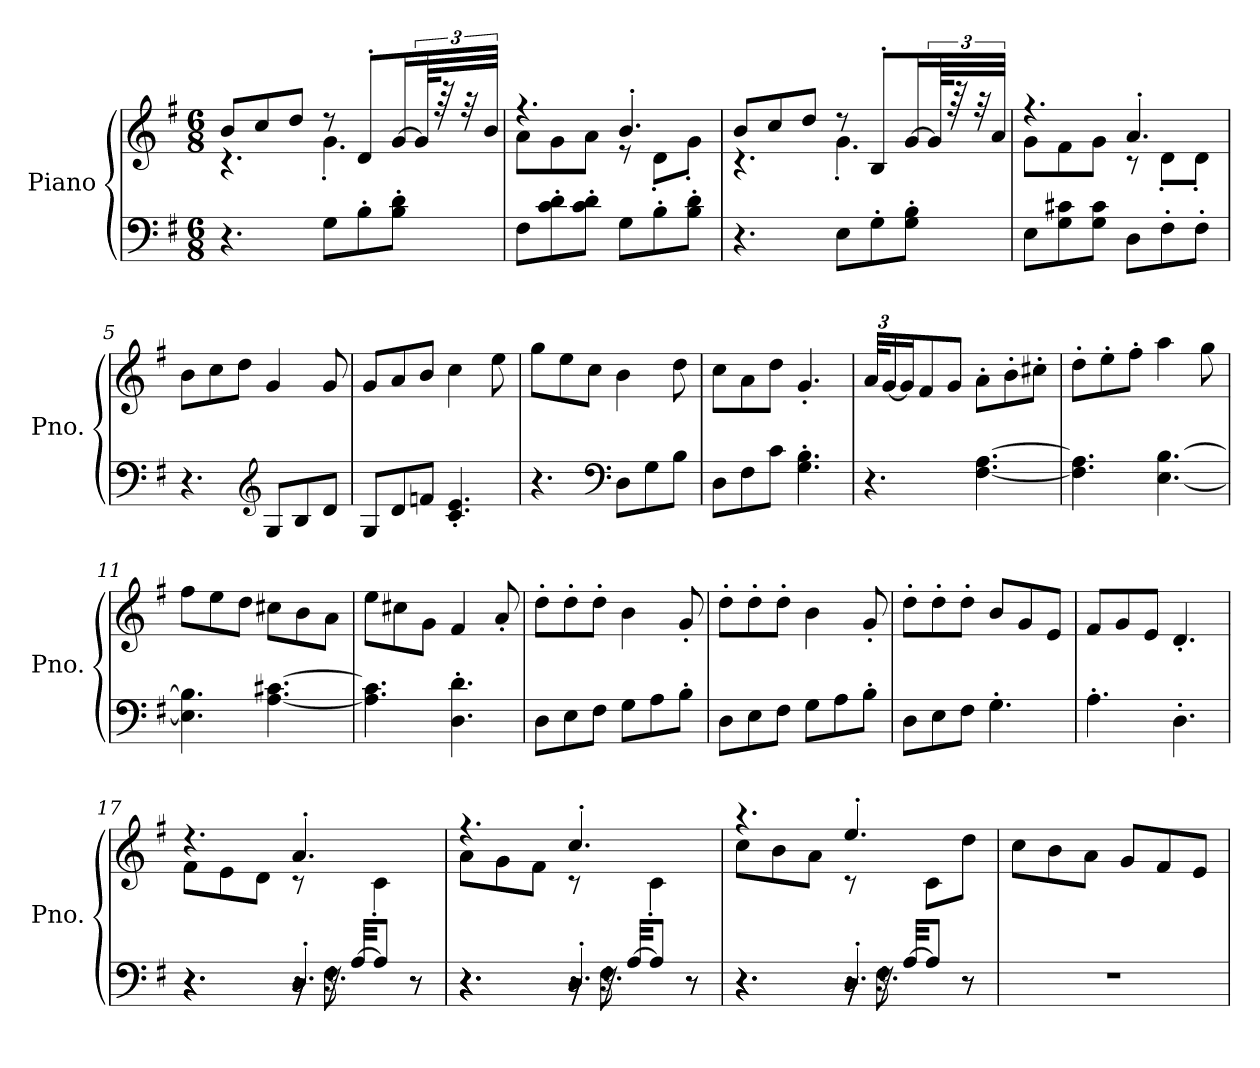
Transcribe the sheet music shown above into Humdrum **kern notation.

**kern	**kern
*part1	*part1
*staff2	*staff1
*I"Piano	*
*I'Pno.	*
*clefF4	*clefG2
*k[f#]	*k[f#]
*M6/8	*M6/8
*MM150	*MM150
=1	=1
*	*^
4.r	8b/L	4.r
.	8cc/	.
.	8dd/J	.
8G\L	8r	4.g'\
8B'\	8d'/L	.
8B\' 8d\'J	[16g/L	.
.	96g/JJkk]	.
.	96r	.
.	48r	.
.	48b/	.
=2	=2	=2
8F#\L	4.r	8a\L
8c\' 8d\'	.	8g\
8c\' 8d\'J	.	8a\J
8G\L	4.b'/	8r
8B'\	.	8d'\L
8B\' 8d\'J	.	8g'\J
=3	=3	=3
4.r	8b/L	4.r
.	8cc/	.
.	8dd/J	.
8E\L	8r	4.g'\
8G'\	8B'/L	.
8G\' 8B\'J	[16g/L	.
.	96g/JJkk]	.
.	96r	.
.	48r	.
.	48a/	.
=4	=4	=4
8E\L	4.r	8g\L
8G\ 8c#X\	.	8f#\
8G\ 8c#\J	.	8g\J
8D\L	4.a'/	8r
8F#'\	.	8d'\L
8F#'\J	.	8d'\J
*	*v	*v
!!LO:LB:g=z
=5	=5
4.r	8b\L
.	8cc\
.	8dd\J
*clefG2	*
8G/L	4g/
8B/	.
8d/J	8g/
=6	=6
8G/L	8g/L
8d/	8a/
8fn/J	8b/J
4.c/' 4.e/'	4cc\
.	8ee\
=7	=7
4.r	8gg\L
.	8ee\
.	8cc\J
*clefF4	*
8D\L	4b\
8G\	.
8B\J	8dd\
=8	=8
8D\L	8cc\L
8F#\	8a\
8c\J	8dd\J
4.G\' 4.B\'	4.g'/
=9	=9
*	*Xbrackettup
4.r	48a/KLL
.	[24g/
.	16g/J]
.	8f#/
.	8g/J
[4.F#\ [4.A\	8a'\L
.	8b'\
.	8cc#X'\J
=10	=10
4.F#\] 4.A\]	8dd'\L
.	8ee'\
.	8ff#'\J
[4.E\ [4.B\	4aa\
.	8gg\
!!LO:LB:g=z
=11	=11
4.E\] 4.B\]	8ff#\L
.	8ee\
.	8dd\J
[4.A\ [4.c#X\	8cc#X\L
.	8b\
.	8a\J
=12	=12
4.A\] 4.c#\]	8ee\L
.	8cc#X\
.	8g\J
4.D\' 4.d\'	4f#/
.	8a'/
=13	=13
8D\L	8dd'\L
8E\	8dd'\
8F#\J	8dd'\J
8G\L	4b\
8A\	.
8B'\J	8g'/
=14	=14
8D\L	8dd'\L
8E\	8dd'\
8F#\J	8dd'\J
8G\L	4b\
8A\	.
8B'\J	8g'/
=15	=15
8D\L	8dd'\L
8E\	8dd'\
8F#\J	8dd'\J
4.G'\	8b/L
.	8g/
.	8e/J
=16	=16
4.A'\	8f#/L
.	8g/
.	8e/J
4.D'\	4.d'/
!!LO:LB:g=z
=17	=17
*^	*^
*	*^	*	*
4.r	4.r	4.r	4.r	8f#\L
.	.	.	.	8e\
.	.	.	.	8d\J
16r	16r	4.D'/	4.a'/	8r
32r	8.F#\	.	.	.
[32A/KKL	.	.	.	.
8A/J]	.	.	.	4c'\
8r	8r	.	.	.
=18	=18	=18	=18	=18
4.r	4.r	4.r	4.r	8a\L
.	.	.	.	8g\
.	.	.	.	8f#\J
16r	16r	4.D'/	4.cc'/	8r
32r	8.F#\	.	.	.
[32A/KKL	.	.	.	.
8A/J]	.	.	.	4c'\
8r	8r	.	.	.
=19	=19	=19	=19	=19
4.r	4.r	4.r	4.r	8cc\L
.	.	.	.	8b\
.	.	.	.	8a\J
16r	16r	4.D'/	4.ee'/	8r
32r	8.F#\	.	.	.
[32A/KKL	.	.	.	.
8A/J]	.	.	.	8c\L
8r	8r	.	.	8dd\J
*v	*v	*v	*	*
*	*v	*v
=20	=20
2.r	8cc\L
.	8b\
.	8a\J
.	8g/L
.	8f#/
.	8e/J
=	=
*-	*-
